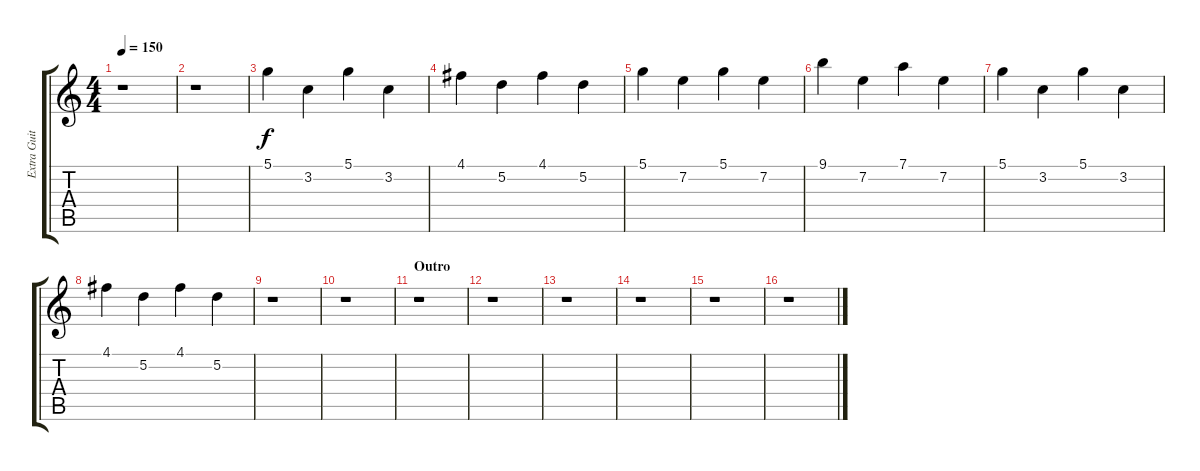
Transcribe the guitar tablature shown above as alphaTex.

\track ("Extra Guitar" "Extra Guit") {instrument distortionguitar}
\staff {score tabs}
\tuning (D4 A3 F3 C3 G2 C2) {hide}
\ts (4 4)
\tempo 150
\clef g2
\ks c
r.1{dy f} |
r.1 |
5.1.4 3.2.4 5.1.4 3.2.4 |
4.1.4 5.2.4 4.1.4 5.2.4 |
5.1.4 7.2.4 5.1.4 7.2.4 |
9.1.4 7.2.4 7.1.4 7.2.4 |
5.1.4 3.2.4 5.1.4 3.2.4 |
4.1.4 5.2.4 4.1.4 5.2.4 |
r.1 |
r.1 |
\section ("" "Outro")
r.1 |
r.1 |
r.1 |
r.1 |
r.1 |
r.1
